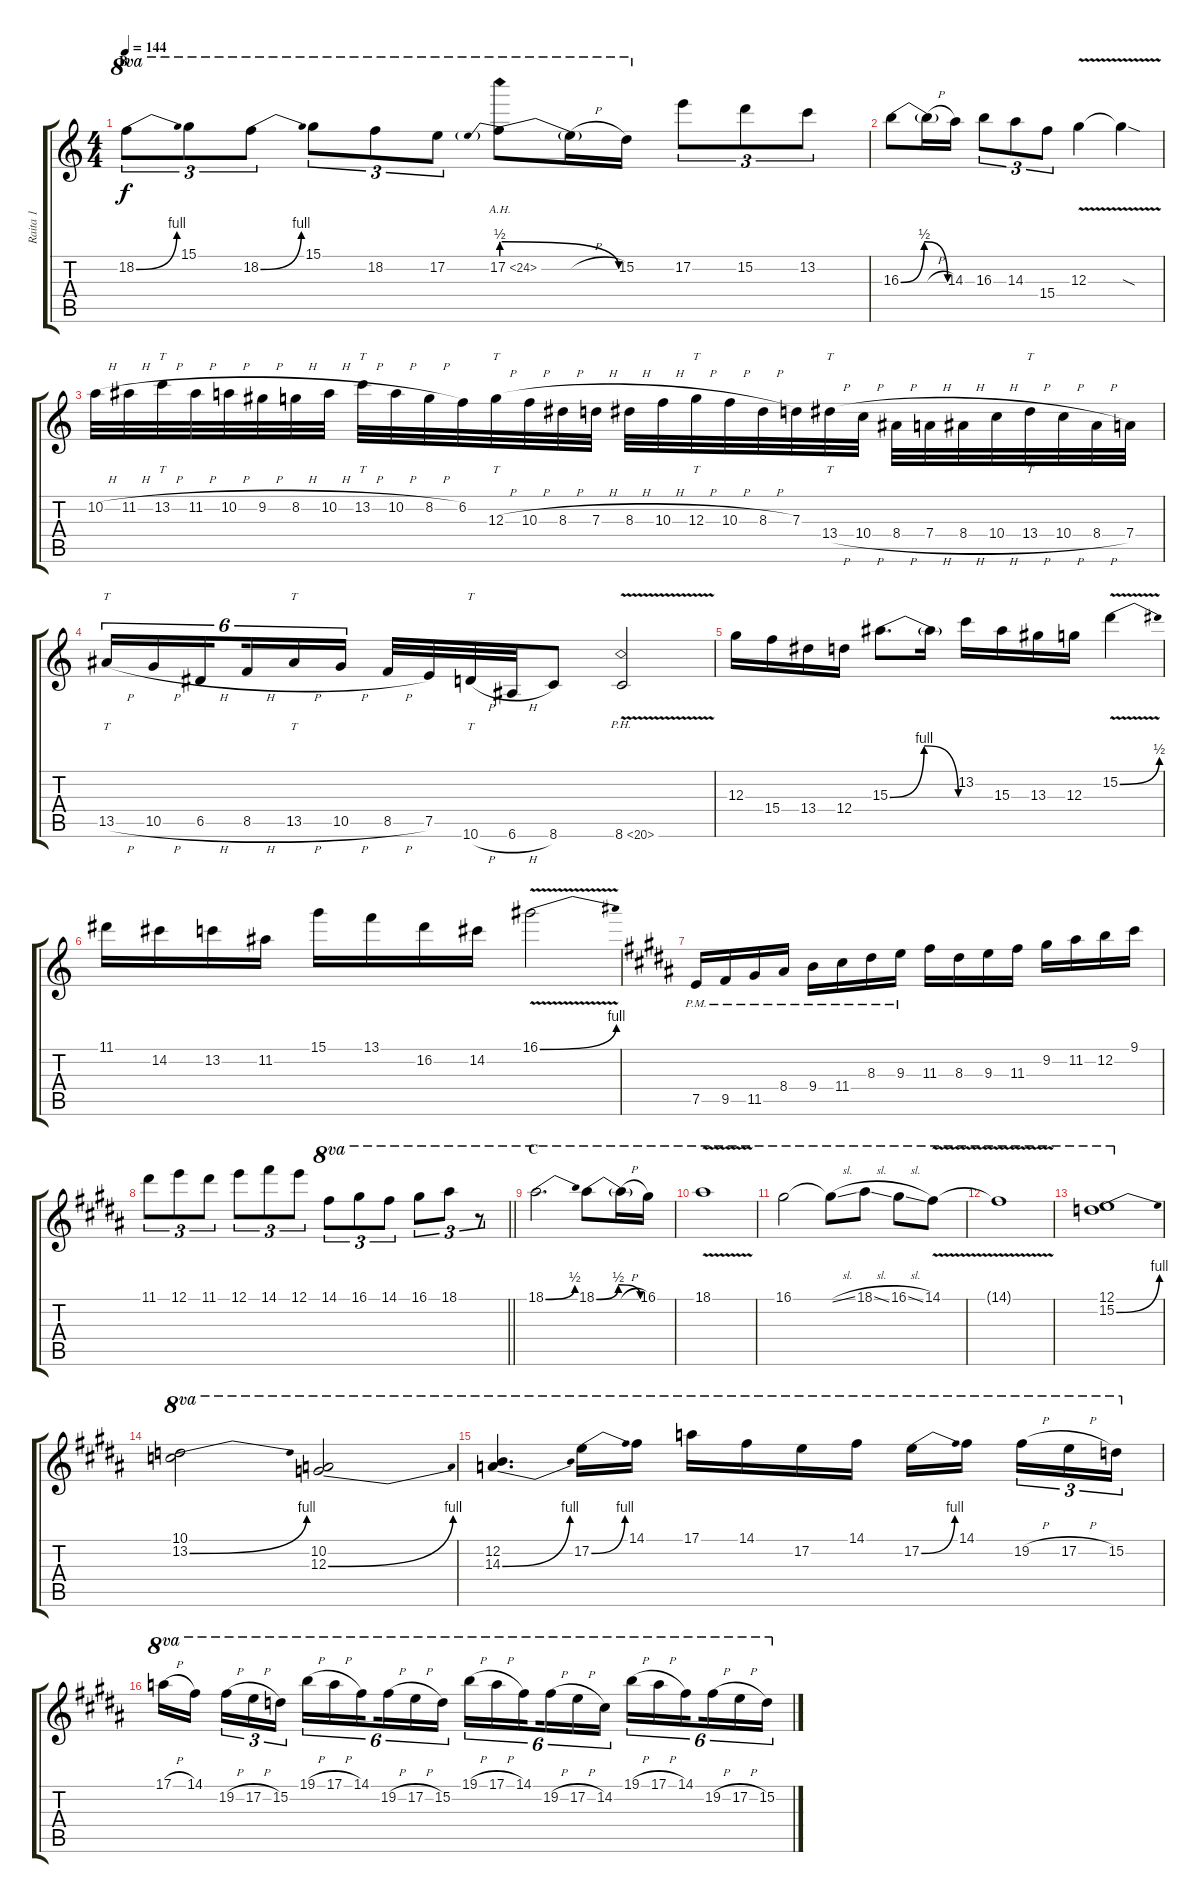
\track ("Raita 1" "Raita 1") {instrument distortionguitar}
\staff {score tabs}
\tuning (E4 B3 G3 D3 A2 E2) {hide}
\ts (4 4)
\section ("" "B")
\tempo 144
\clef g2
\ks c
18.2{be (bend 0 0 60 4)}.8{tu (3 2) ot 8va dy f} 15.1.8{tu (3 2) ot 8va} 18.2{be (bend 0 0 60 4)}.8{tu (3 2) ot 8va} 15.1.8{tu (3 2) ot 8va} 18.2.8{tu (3 2) ot 8va} 17.2.8{tu (3 2) ot 8va} 17.2{be (prebendrelease 0 2 60 0) ah 7}.8{ot 8va} 17.2{h t}.16{ot 8va} 15.2.16{ot 8va} 17.2.8{tu (3 2)} 15.2.8{tu (3 2)} 13.2.8{tu (3 2)} |
16.3{be (bendrelease 0 0 15 2 30 2 60 0)}.8 16.3{h t}.16 14.3.16 16.3.8{tu (3 2)} 14.3.8{tu (3 2)} 15.4.8{tu (3 2)} 12.3{v}.4 12.3{sod t}.4 |
10.2{h}.32 11.2{h}.32 13.2{h}.32{tt} 11.2{h}.32 10.2{h}.32 9.2{h}.32 8.2{h}.32 10.2{h}.32 13.2{h}.32{tt} 10.2{h}.32 8.2{h}.32 6.2.32 12.3{h}.32{tt} 10.3{h}.32 8.3{h}.32 7.3{h}.32 8.3{h}.32 10.3{h}.32 12.3{h}.32{tt} 10.3{h}.32 8.3{h}.32 7.3.32 13.4{h}.32{tt} 10.4{h}.32 8.4{h}.32 7.4{h}.32 8.4{h}.32 10.4{h}.32 13.4{h}.32{tt} 10.4{h}.32 8.4{h}.32 7.4.32 |
13.5{h}.16{tt tu (6 4)} 10.5{h}.16{tu (6 4)} 6.5{h}.16{tu (6 4) beam splitsecondary} 8.5{h}.16{tu (6 4)} 13.5{h}.16{tt tu (6 4)} 10.5{h}.16{tu (6 4)} 8.5{h}.32 7.5.32 10.6{h}.32{tt} 6.6{h}.32 8.6.8 8.6{ph 12 v}.2 |
12.3.16 15.4.16 13.4.16 12.4.16 15.3{be (bendrelease 0 0 30 4 30 4 60 0)}.8{d} 15.3{t}.16 13.2.16 15.3.16 13.3.16 12.3.16 15.2{be (bend 0 0 60 2) v}.4 |
11.1.16 14.2.16 13.2.16 11.2.16 15.1.16 13.1.16 16.2.16 14.2.16 16.1{be (bend 0 0 60 4) v}.2 |
\ks b
7.5{pm}.16 9.5{pm}.16 11.5{pm}.16 8.4{pm}.16 9.4{pm}.16 11.4{pm}.16 8.3{pm}.16 9.3{pm}.16 11.3.16 8.3.16 9.3.16 11.3.16 9.2.16 11.2.16 12.2.16 9.1.16 |
\barLineRight lightlight
11.1.8{tu (3 2)} 12.1.8{tu (3 2)} 11.1.8{tu (3 2)} 12.1.8{tu (3 2)} 14.1.8{tu (3 2)} 12.1.8{tu (3 2)} 14.1.8{tu (3 2) ot 8va} 16.1.8{tu (3 2) ot 8va} 14.1.8{tu (3 2) ot 8va} 16.1.8{tu (3 2) ot 8va} 18.1.8{tu (3 2) ot 8va} r.8{tu (3 2) ot 8va} |
\section ("" "C")
18.1{be (bend 0 0 60 2)}.2{d ot 8va} 18.1{be (bendrelease 0 0 30 2 30 2 60 0)}.8{ot 8va} 18.1{h t}.16{ot 8va} 16.1.16{ot 8va} |
18.1{v}.1{ot 8va} |
16.1.2{ot 8va} 16.1{sl t}.8{ot 8va} 18.1{sl}.8{ot 8va} 16.1{sl}.8{ot 8va} 14.1{v}.8{ot 8va} |
14.1{t}.1{ot 8va} |
(12.1 15.2{be (bend 0 0 60 4)}).1{ot 8va} |
(10.1 13.2{be (bend 0 0 60 4)}).2{ot 8va} (10.2 12.3{be (bend 0 0 60 4)}).2{ot 8va} |
(12.2 14.3{be (bend 0 0 60 4)}).4{d ot 8va} 17.2{be (bend 0 0 60 4)}.16{ot 8va} 14.1.16{ot 8va} 17.1.16{ot 8va} 14.1.16{ot 8va} 17.2.16{ot 8va} 14.1.16{ot 8va} 17.2{be (bend 0 0 60 4)}.16{ot 8va} 14.1.16{ot 8va beam splitsecondary} 19.2{h}.16{tu (3 2) ot 8va} 17.2{h}.16{tu (3 2) ot 8va} 15.2.16{tu (3 2) ot 8va} |
17.1{h}.16{ot 8va} 14.1.16{ot 8va beam splitsecondary} 19.2{h}.16{tu (3 2) ot 8va} 17.2{h}.16{tu (3 2) ot 8va} 15.2.16{tu (3 2) ot 8va} 19.1{h}.16{tu (6 4) ot 8va} 17.1{h}.16{tu (6 4) ot 8va} 14.1.16{tu (6 4) ot 8va beam splitsecondary} 19.2{h}.16{tu (6 4) ot 8va} 17.2{h}.16{tu (6 4) ot 8va} 15.2.16{tu (6 4) ot 8va} 19.1{h}.16{tu (6 4) ot 8va} 17.1{h}.16{tu (6 4) ot 8va} 14.1.16{tu (6 4) ot 8va beam splitsecondary} 19.2{h}.16{tu (6 4) ot 8va} 17.2{h}.16{tu (6 4) ot 8va} 14.2.16{tu (6 4) ot 8va} 19.1{h}.16{tu (6 4) ot 8va} 17.1{h}.16{tu (6 4) ot 8va} 14.1.16{tu (6 4) ot 8va beam splitsecondary} 19.2{h}.16{tu (6 4) ot 8va} 17.2{h}.16{tu (6 4) ot 8va} 15.2.16{tu (6 4) ot 8va}
